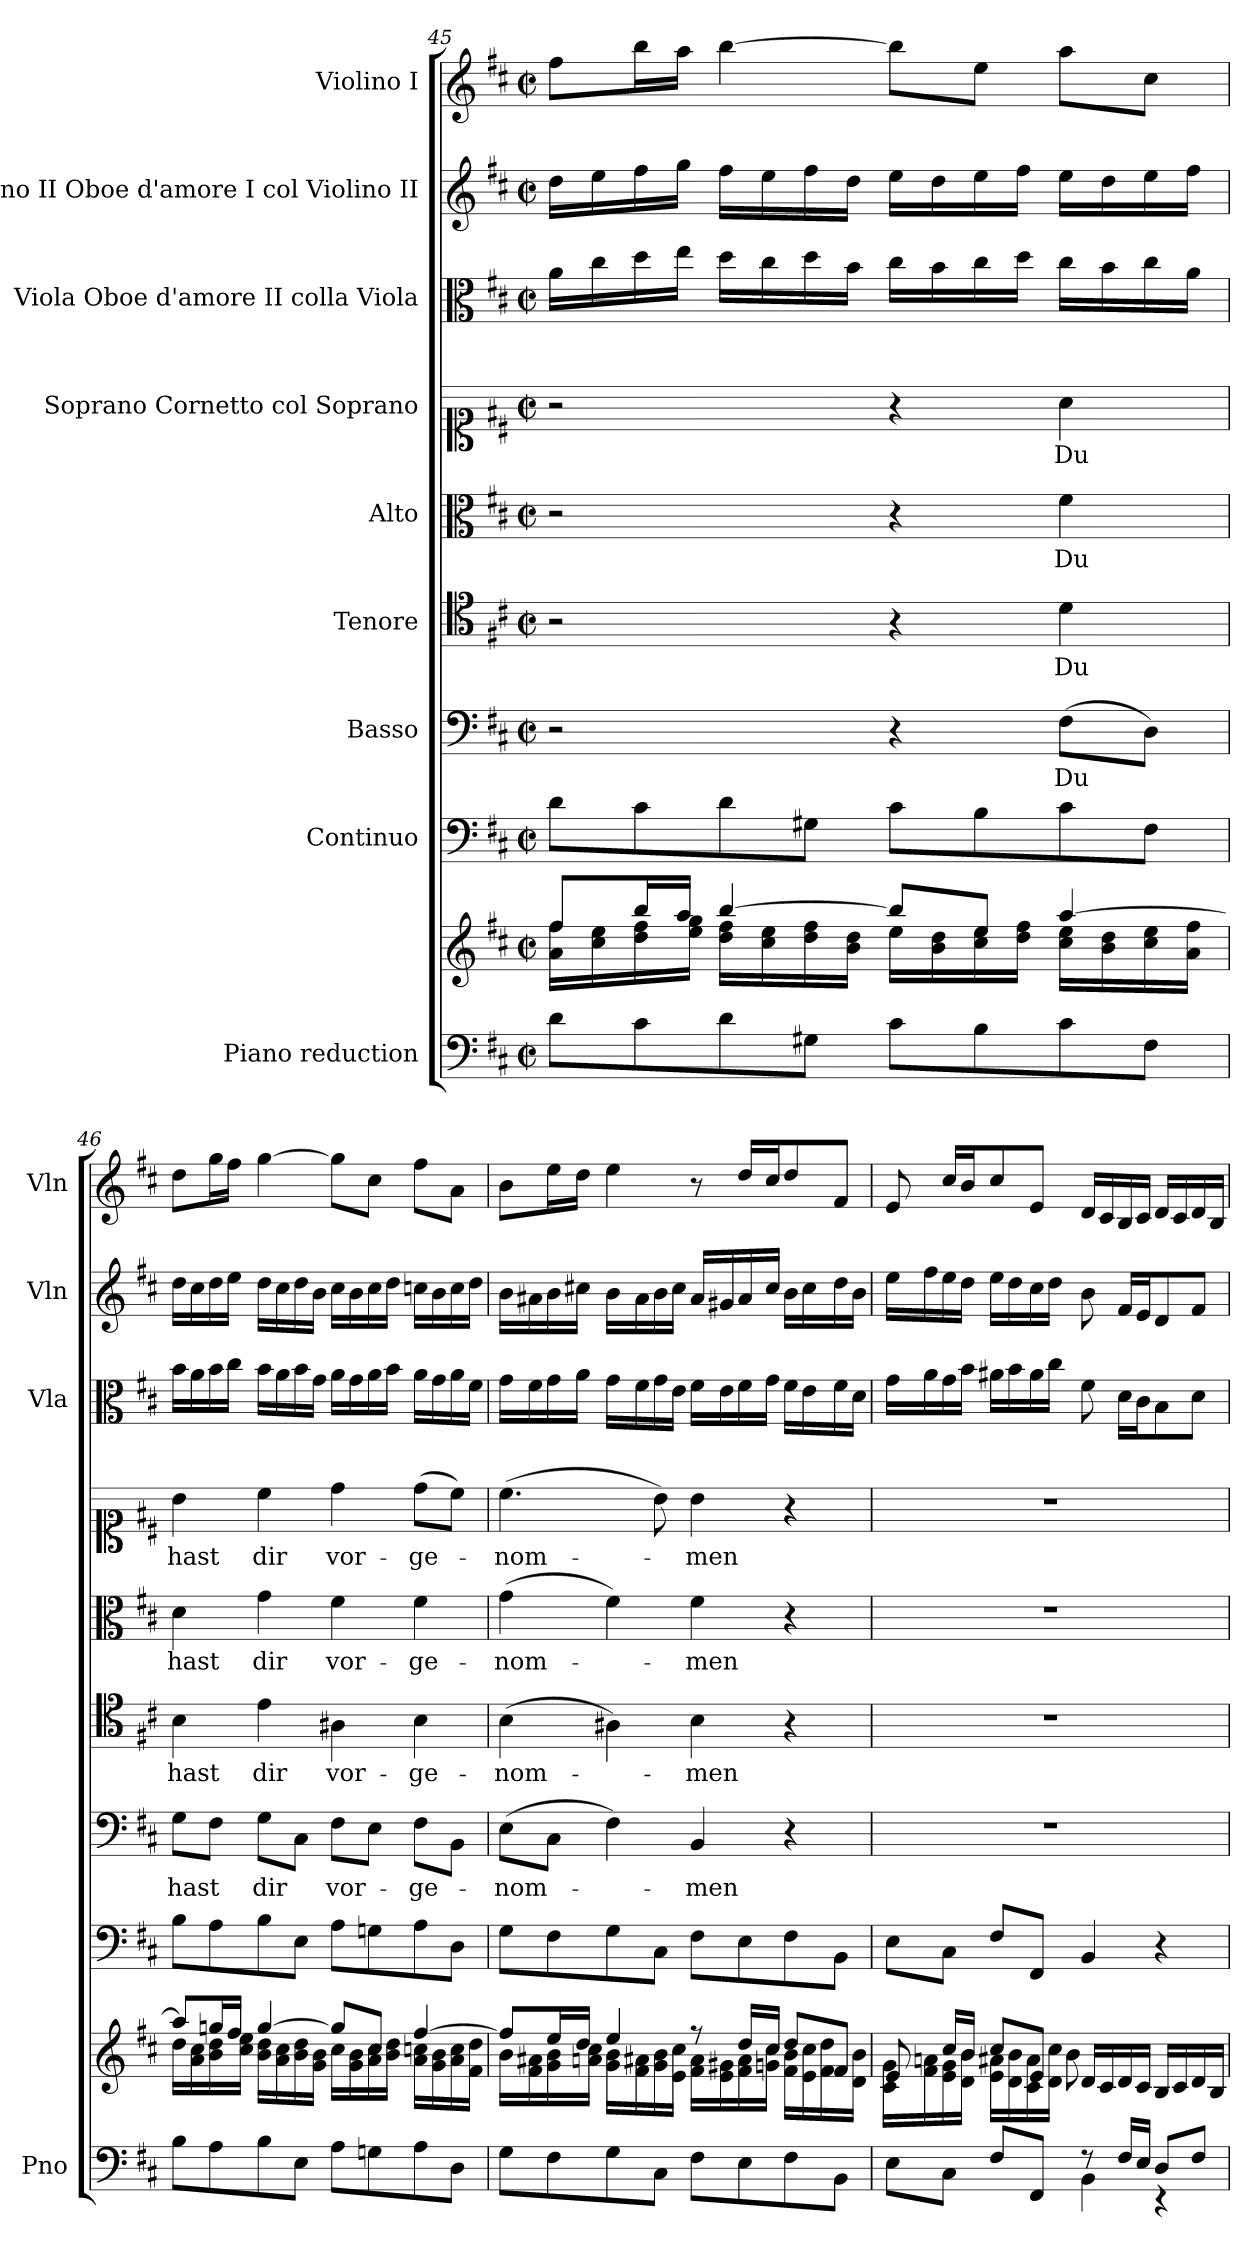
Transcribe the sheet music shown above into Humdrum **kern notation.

**kern	**kern	**kern	**kern	**text	**kern	**text	**kern	**text	**kern	**text	**kern	**kern	**kern
*part9	*part9	*part8	*part7	*part7	*part6	*part6	*part5	*part5	*part4	*part4	*part3	*part2	*part1
*staff10	*staff9	*staff8	*staff7	*staff7	*staff6	*staff6	*staff5	*staff5	*staff4	*staff4	*staff3	*staff2	*staff1
*I"Piano reduction	*	*I"Continuo	*I"Basso	*	*I"Tenore	*	*I"Alto	*	*I"Soprano Cornetto col Soprano	*	*I"Viola Oboe d'amore II colla Viola	*I"Violino II Oboe d'amore I col Violino II	*I"Violino I
*I'Pno	*	*	*	*	*	*	*	*	*	*	*I'Vla	*I'Vln	*I'Vln
*clefF4	*clefG2	*clefF4	*clefF4	*	*clefC4	*	*clefC3	*	*clefC1	*	*clefC3	*clefG2	*clefG2
*k[f#c#]	*k[f#c#]	*k[f#c#]	*k[f#c#]	*	*k[f#c#]	*	*k[f#c#]	*	*k[f#c#]	*	*k[f#c#]	*k[f#c#]	*k[f#c#]
*M2/2	*M2/2	*M2/2	*M2/2	*	*M2/2	*	*M2/2	*	*M2/2	*	*M2/2	*M2/2	*M2/2
*met(c|)	*met(c|)	*met(c|)	*met(c|)	*	*met(c|)	*	*met(c|)	*	*met(c|)	*	*met(c|)	*met(c|)	*met(c|)
=45	=45	=45	=45	=45	=45	=45	=45	=45	=45	=45	=45	=45	=45
*	*^	*	*	*	*	*	*	*	*	*	*	*	*
8d\L	8ff#/L	16a\ 16ff#\LL	8d\L	2r	.	2r	.	2r	.	2r	.	16a\LL	16dd\LL	8ff#\L
.	.	16cc#\ 16ee\	.	.	.	.	.	.	.	.	.	16cc#\	16ee\	.
8c#\	16bb/L	16dd\ 16ff#\	8c#\	.	.	.	.	.	.	.	.	16dd\	16ff#\	16bb\L
.	16aa/JJ	16ee\ 16gg\JJ	.	.	.	.	.	.	.	.	.	16ee\JJ	16gg\JJ	16aa\JJ
8d\	[4bb/	16dd\ 16ff#\LL	8d\	.	.	.	.	.	.	.	.	16dd\LL	16ff#\LL	[4bb\
.	.	16cc#\ 16ee\	.	.	.	.	.	.	.	.	.	16cc#\	16ee\	.
8G#X\J	.	16dd\ 16ff#\	8G#X\J	.	.	.	.	.	.	.	.	16dd\	16ff#\	.
.	.	16b\ 16dd\JJ	.	.	.	.	.	.	.	.	.	16b\JJ	16dd\JJ	.
8c#\L	8bb/L]	16ee\LL	8c#\L	4r	.	4r	.	4r	.	4r	.	16cc#\LL	16ee\LL	8bb\L]
.	.	16b\ 16dd\	.	.	.	.	.	.	.	.	.	16b\	16dd\	.
8B\	8ee/J	16cc#\ 16ee\	8B\	.	.	.	.	.	.	.	.	16cc#\	16ee\	8ee\J
.	.	16dd\ 16ff#\JJ	.	.	.	.	.	.	.	.	.	16dd\JJ	16ff#\JJ	.
!	!	!	!	!	!LO:LY:b	!	!LO:LY:b	!	!LO:LY:b	!	!LO:LY:b	!	!	!
8c#\	[4aa/	16cc#\ 16ee\LL	8c#\	(8F#\L	Du	4d\	Du	4f#\	Du	4a\	Du	16cc#\LL	16ee\LL	8aa\L
.	.	16b\ 16dd\	.	.	.	.	.	.	.	.	.	16b\	16dd\	.
8F#\J	.	16cc#\ 16ee\	8F#\J	8D\J)	.	.	.	.	.	.	.	16cc#\	16ee\	8cc#\J
.	.	16a\ 16ff#\JJ	.	.	.	.	.	.	.	.	.	16a\JJ	16ff#\JJ	.
=46	=46	=46	=46	=46	=46	=46	=46	=46	=46	=46	=46	=46	=46	=46
!	!	!	!	!	!LO:LY:b	!	!LO:LY:b	!	!LO:LY:b	!	!LO:LY:b	!	!	!
8B\L	8aa/L]	16dd\LL	8B\L	8G\L	hast	4B\	hast	4d\	hast	4b\	hast	16b\LL	16dd\LL	8dd\L
.	.	16a\ 16cc#\	.	.	.	.	.	.	.	.	.	16a\	16cc#\	.
8A\	16ggn/L	16b\ 16dd\	8A\	8F#\J	.	.	.	.	.	.	.	16b\	16dd\	16gg\L
.	16ff#/JJ	16cc#\ 16ee\JJ	.	.	.	.	.	.	.	.	.	16cc#\JJ	16ee\JJ	16ff#\JJ
!	!	!	!	!	!LO:LY:b	!	!LO:LY:b	!	!LO:LY:b	!	!LO:LY:b	!	!	!
8B\	[4gg/	16b\ 16dd\LL	8B\	8G\L	dir	4e\	dir	4g\	dir	4cc#\	dir	16b\LL	16dd\LL	[4gg\
.	.	16a\ 16cc#\	.	.	.	.	.	.	.	.	.	16a\	16cc#\	.
8E\J	.	16b\ 16dd\	8E\J	8C#\J	.	.	.	.	.	.	.	16b\	16dd\	.
.	.	16g\ 16b\JJ	.	.	.	.	.	.	.	.	.	16g\JJ	16b\JJ	.
!	!	!	!	!	!LO:LY:b	!	!LO:LY:b	!	!LO:LY:b	!	!LO:LY:b	!	!	!
8A\L	8gg/L]	16cc#\LL	8A\L	8F#\L	vor-	4A#X\	vor-	4f#\	vor-	4dd\	vor-	16a\LL	16cc#\LL	8gg\L]
.	.	16g\ 16b\	.	.	.	.	.	.	.	.	.	16g\	16b\	.
8Gn\	8cc#/J	16a\ 16cc#\	8Gn\	8E\J	.	.	.	.	.	.	.	16a\	16cc#\	8cc#\J
.	.	16b\ 16dd\JJ	.	.	.	.	.	.	.	.	.	16b\JJ	16dd\JJ	.
!	!	!	!	!	!LO:LY:b	!	!LO:LY:b	!	!LO:LY:b	!	!LO:LY:b	!	!	!
8A\	[4ff#/	16a\ 16ccn\LL	8A\	8F#\L	-ge-	4B\	-ge-	4f#\	-ge-	(8dd\L	-ge-	16a\LL	16ccn\LL	8ff#\L
.	.	16g\ 16b\	.	.	.	.	.	.	.	.	.	16g\	16b\	.
8D\J	.	16a\ 16cc\	8D\J	8BB\J	.	.	.	.	.	8cc#\J)	.	16a\	16cc\	8a\J
.	.	16f#\ 16dd\JJ	.	.	.	.	.	.	.	.	.	16f#\JJ	16dd\JJ	.
!!LO:PB:g=z
=47	=47	=47	=47	=47	=47	=47	=47	=47	=47	=47	=47	=47	=47	=47
!	!	!	!	!	!LO:LY:b	!	!LO:LY:b	!	!LO:LY:b	!	!LO:LY:b	!	!	!
8G\L	8ff#/L]	16b\LL	8G\L	(8E\L	-nom-	(4B\	-nom-	(4g\	-nom-	(4.cc#\	-nom-	16g\LL	16b\LL	8b\L
.	.	16f#\ 16a#X\	.	.	.	.	.	.	.	.	.	16f#\	16a#X\	.
8F#\	16ee/L	16g\ 16b\	8F#\	8C#\J	.	.	.	.	.	.	.	16g\	16b\	16ee\L
.	16dd/JJ	16an\ 16cc#\JJ	.	.	.	.	.	.	.	.	.	16a\JJ	16cc#X\JJ	16dd\JJ
8G\	4ee/	16g\ 16b\LL	8G\	4F#\)	.	4A#X\)	.	4f#\)	.	.	.	16g\LL	16b\LL	4ee\
.	.	16f#\ 16a#X\	.	.	.	.	.	.	.	.	.	16f#\	16a#\	.
8C#\J	.	16g\ 16b\	8C#\J	.	.	.	.	.	.	8b\)	.	16g\	16b\	.
.	.	16e\ 16cc#\JJ	.	.	.	.	.	.	.	.	.	16e\JJ	16cc#\JJ	.
!	!	!	!	!	!LO:LY:b	!	!LO:LY:b	!	!LO:LY:b	!	!LO:LY:b	!	!	!
8F#\L	8r	16f#\ 16a#\LL	8F#\L	4BB/	-men	4B\	-men	4f#\	-men	4b\	-men	16f#\LL	16a#/LL	8r
.	.	16e\ 16g#X\	.	.	.	.	.	.	.	.	.	16e\	16g#X/	.
8E\	16dd/LL	16f#\ 16a#\	8E\	.	.	.	.	.	.	.	.	16f#\	16a#/	16dd/LL
.	16cc#/JJ	16gn\ 16cc#\JJ	.	.	.	.	.	.	.	.	.	16g\JJ	16cc#/JJ	16cc#/J
8F#\	8dd/L	16f#\ 16b\LL	8F#\	4r	.	4r	.	4r	.	4r	.	16f#\LL	16b\LL	8dd/
.	.	16e\ 16cc#\	.	.	.	.	.	.	.	.	.	16e\	16cc#\	.
8BB\J	8f#/J	16f#\ 16dd\	8BB\J	.	.	.	.	.	.	.	.	16f#\	16dd\	8f#/J
.	.	16d\ 16b\JJ	.	.	.	.	.	.	.	.	.	16d\JJ	16b\JJ	.
=48	=48	=48	=48	=48	=48	=48	=48	=48	=48	=48	=48	=48	=48	=48
*^	*	*	*	*	*	*	*	*	*	*	*	*	*	*
8E\L	2ryy	8e/	16c#\ 16g\LL	8E\L	1r	.	1r	.	1r	.	1r	.	16g\LL	16ee\LL	8e/
.	.	.	16f#\ 16an\	.	.	.	.	.	.	.	.	.	16a\	16ff#\	.
8C#\J	.	16cc#/LL	16e\ 16g\	8C#\J	.	.	.	.	.	.	.	.	16g\	16ee\	16cc#/LL
.	.	16b/JJ	16d\ 16b\JJ	.	.	.	.	.	.	.	.	.	16b\JJ	16dd\JJ	16b/J
8F#/L	.	8cc#/L	16e\ 16a#X\LL	8F#/L	.	.	.	.	.	.	.	.	16a#X\LL	16ee\LL	8cc#/
.	.	.	16d\ 16b\	.	.	.	.	.	.	.	.	.	16b\	16dd\	.
8FF#/J	.	8e/J	16c#\ 16a#\	8FF#/J	.	.	.	.	.	.	.	.	16a#\	16cc#\	8e/J
.	.	.	16d\ 16cc#\JJ	.	.	.	.	.	.	.	.	.	16cc#\JJ	16dd\JJ	.
8r	4BB\	16d/LL	8b\	4BB/	.	.	.	.	.	.	.	.	8f#\	8b\	16d/LL
.	.	16c#/	.	.	.	.	.	.	.	.	.	.	.	.	16c#/
16F#/LL	.	16d/	8ryy	.	.	.	.	.	.	.	.	.	16d\LL	16f#/LL	16B/
16E/JJ	.	16c#/JJ	.	.	.	.	.	.	.	.	.	.	16c#\J	16e/J	16c#/JJ
8D/L	4r	16B/LL	4ryy	4r	.	.	.	.	.	.	.	.	8B\	8d/	16d/LL
.	.	16c#/	.	.	.	.	.	.	.	.	.	.	.	.	16c#/
8F#/J	.	16d/	.	.	.	.	.	.	.	.	.	.	8d\J	8f#/J	16d/
.	.	16B/JJ	.	.	.	.	.	.	.	.	.	.	.	.	16B/JJ
*v	*v	*	*	*	*	*	*	*	*	*	*	*	*	*	*
*	*v	*v	*	*	*	*	*	*	*	*	*	*	*	*
=	=	=	=	=	=	=	=	=	=	=	=	=	=
*-	*-	*-	*-	*-	*-	*-	*-	*-	*-	*-	*-	*-	*-
